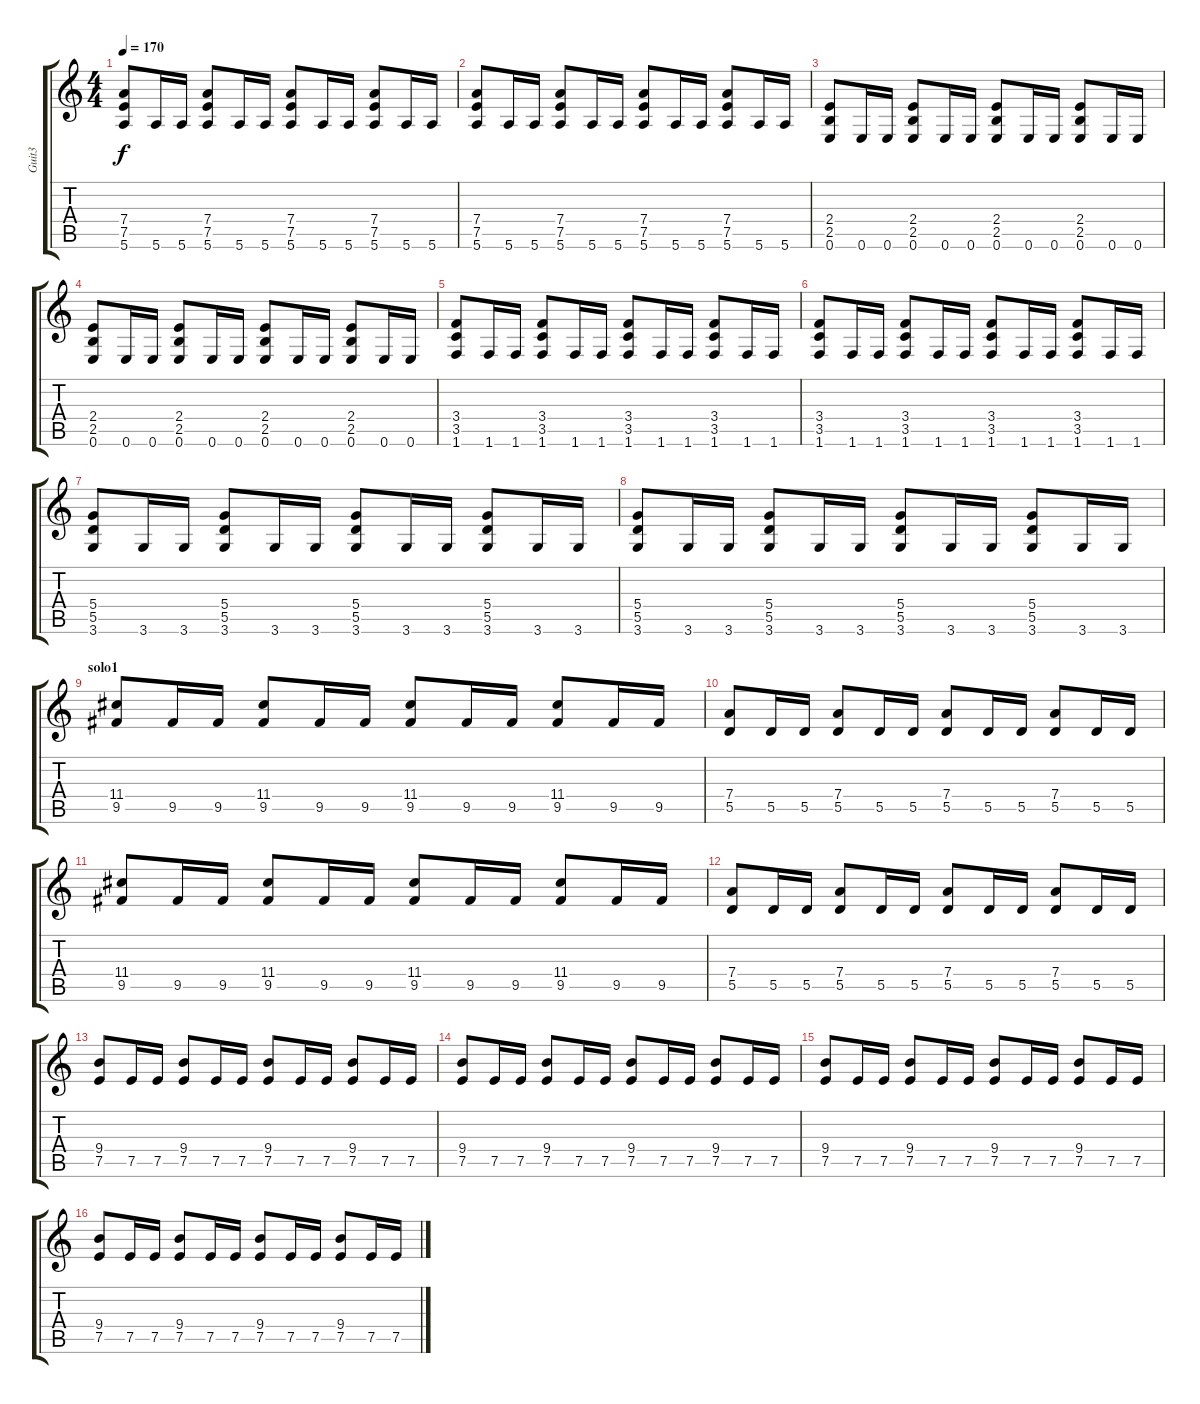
\track ("Guit3" "Guit3") {instrument overdrivenguitar}
\staff {score tabs}
\tuning (E4 B3 G3 D3 A2 E2) {hide}
\ts (4 4)
\tempo 170
\clef g2
\ks c
(7.4 7.5 5.6).8{dy f} 5.6.16 5.6.16 (7.4 7.5 5.6).8 5.6.16 5.6.16 (7.4 7.5 5.6).8 5.6.16 5.6.16 (7.4 7.5 5.6).8 5.6.16 5.6.16 |
(7.4 7.5 5.6).8 5.6.16 5.6.16 (7.4 7.5 5.6).8 5.6.16 5.6.16 (7.4 7.5 5.6).8 5.6.16 5.6.16 (7.4 7.5 5.6).8 5.6.16 5.6.16 |
(2.4 2.5 0.6).8 0.6.16 0.6.16 (2.4 2.5 0.6).8 0.6.16 0.6.16 (2.4 2.5 0.6).8 0.6.16 0.6.16 (2.4 2.5 0.6).8 0.6.16 0.6.16 |
(2.4 2.5 0.6).8 0.6.16 0.6.16 (2.4 2.5 0.6).8 0.6.16 0.6.16 (2.4 2.5 0.6).8 0.6.16 0.6.16 (2.4 2.5 0.6).8 0.6.16 0.6.16 |
(3.4 3.5 1.6).8 1.6.16 1.6.16 (3.4 3.5 1.6).8 1.6.16 1.6.16 (3.4 3.5 1.6).8 1.6.16 1.6.16 (3.4 3.5 1.6).8 1.6.16 1.6.16 |
(3.4 3.5 1.6).8 1.6.16 1.6.16 (3.4 3.5 1.6).8 1.6.16 1.6.16 (3.4 3.5 1.6).8 1.6.16 1.6.16 (3.4 3.5 1.6).8 1.6.16 1.6.16 |
(5.4 5.5 3.6).8 3.6.16 3.6.16 (5.4 5.5 3.6).8 3.6.16 3.6.16 (5.4 5.5 3.6).8 3.6.16 3.6.16 (5.4 5.5 3.6).8 3.6.16 3.6.16 |
(5.4 5.5 3.6).8 3.6.16 3.6.16 (5.4 5.5 3.6).8 3.6.16 3.6.16 (5.4 5.5 3.6).8 3.6.16 3.6.16 (5.4 5.5 3.6).8 3.6.16 3.6.16 |
\section ("" "solo1")
(11.4 9.5).8 9.5.16 9.5.16 (11.4 9.5).8 9.5.16 9.5.16 (11.4 9.5).8 9.5.16 9.5.16 (11.4 9.5).8 9.5.16 9.5.16 |
(7.4 5.5).8 5.5.16 5.5.16 (7.4 5.5).8 5.5.16 5.5.16 (7.4 5.5).8 5.5.16 5.5.16 (7.4 5.5).8 5.5.16 5.5.16 |
(11.4 9.5).8 9.5.16 9.5.16 (11.4 9.5).8 9.5.16 9.5.16 (11.4 9.5).8 9.5.16 9.5.16 (11.4 9.5).8 9.5.16 9.5.16 |
(7.4 5.5).8 5.5.16 5.5.16 (7.4 5.5).8 5.5.16 5.5.16 (7.4 5.5).8 5.5.16 5.5.16 (7.4 5.5).8 5.5.16 5.5.16 |
(9.4 7.5).8 7.5.16 7.5.16 (9.4 7.5).8 7.5.16 7.5.16 (9.4 7.5).8 7.5.16 7.5.16 (9.4 7.5).8 7.5.16 7.5.16 |
(9.4 7.5).8 7.5.16 7.5.16 (9.4 7.5).8 7.5.16 7.5.16 (9.4 7.5).8 7.5.16 7.5.16 (9.4 7.5).8 7.5.16 7.5.16 |
(9.4 7.5).8 7.5.16 7.5.16 (9.4 7.5).8 7.5.16 7.5.16 (9.4 7.5).8 7.5.16 7.5.16 (9.4 7.5).8 7.5.16 7.5.16 |
(9.4 7.5).8 7.5.16 7.5.16 (9.4 7.5).8 7.5.16 7.5.16 (9.4 7.5).8 7.5.16 7.5.16 (9.4 7.5).8 7.5.16 7.5.16
